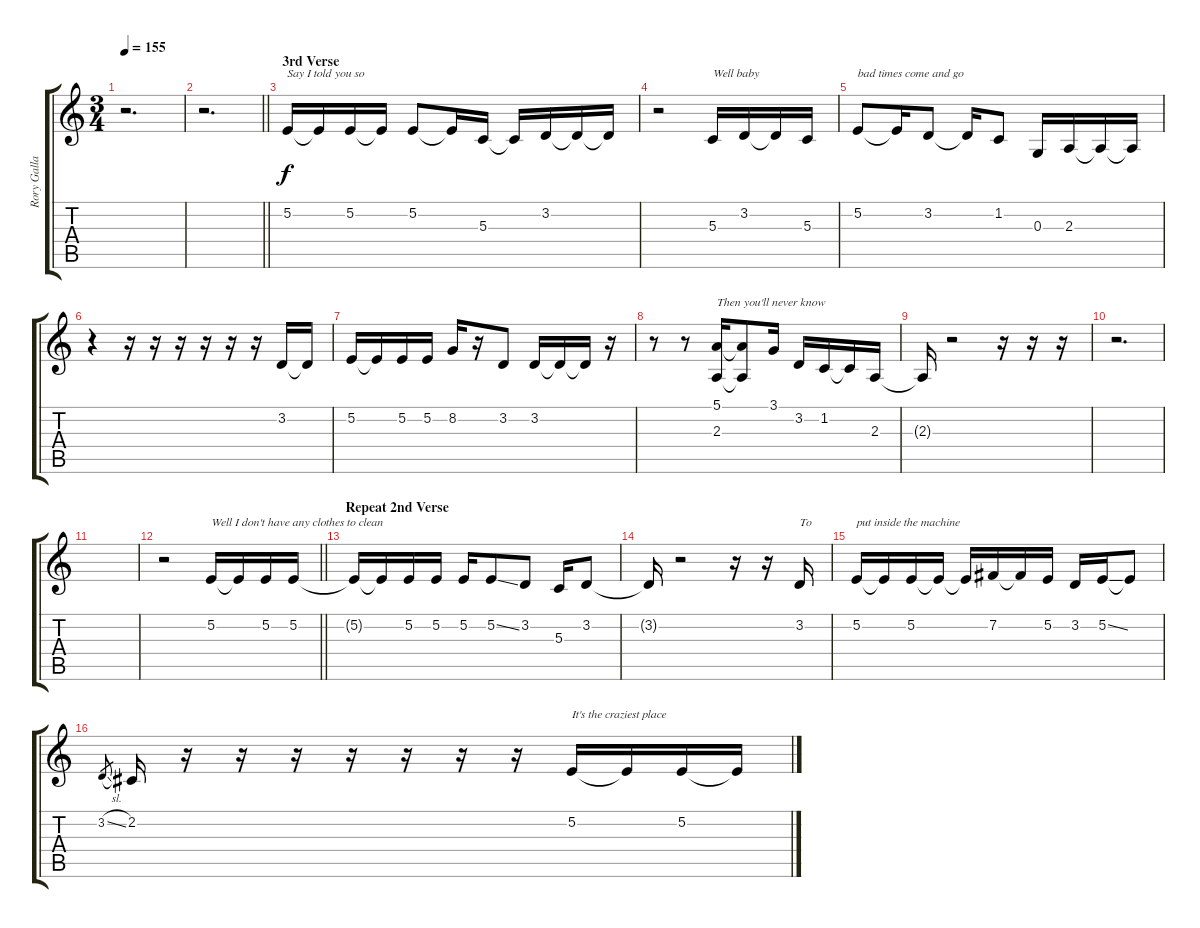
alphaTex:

\track ("Rory Gallagher Vocals" "Rory Galla") {instrument sopranosax}
\staff {score tabs}
\tuning (E4 B3 G3 D3 A2 E2) {hide}
\ts (3 4)
\tempo 155
\clef g2
\ks c
r.2{d dy f} |
\barLineRight lightlight
r.2{d} |
\section ("" "3rd Verse")
5.2.16{txt "Say I told you so"} 5.2{t}.16 5.2.16 5.2{t}.16 5.2.8 5.2{t}.16 5.3.16 5.3{t}.16 3.2.16 3.2{t}.16 3.2{t}.16 |
r.2 5.3.16{txt "Well baby "} 3.2.16 3.2{t}.16 5.3.16 |
5.2.8{txt "bad times come and go"} 5.2{t}.16 3.2.8 3.2{t}.16 1.2.8 0.3.16 2.3.16 2.3{t}.16 2.3{t}.16 |
r.4 r.16 r.16 r.16 r.16 r.16 r.16 3.2.16 3.2{t}.16 |
5.2.16 5.2{t}.16 5.2.16 5.2.16 8.2.16 r.16 3.2.8 3.2.16 3.2{t}.16 3.2{t}.16 r.16 |
r.8 r.8 (5.1 2.3).16{txt "Then you'll never know"} (5.1{t} 2.3{t}).8 3.1.16 3.2.16 1.2.16 1.2{t}.16 2.3.16 |
2.3{t}.16 r.2 r.16 r.16 r.16 |
r.2{d} |
|
\barLineRight lightlight
r.2 5.2.16{txt "Well I don't have any clothes to clean"} 5.2{t}.16 5.2.16 5.2.16 |
\section ("" "Repeat 2nd Verse")
5.2{t}.16 5.2{t}.16 5.2.16 5.2.16 5.2.16 5.2{ss}.8 3.2.8 5.3.16 3.2.8 |
3.2{t}.16 r.2 r.16 r.16 3.2.16{txt "To"} |
5.2.16{txt "put inside the machine"} 5.2{t}.16 5.2.16 5.2{t}.16 5.2{t}.16 7.2.16 7.2{t}.16 5.2.16 3.2.16 5.2{ss}.16 5.2{t}.8 |
3.2{sl}.8{gr} 2.2.16 r.16 r.16 r.16 r.16 r.16 r.16 r.16 5.2.16{txt "It's the craziest place"} 5.2{t}.16 5.2.16 5.2{t}.16
